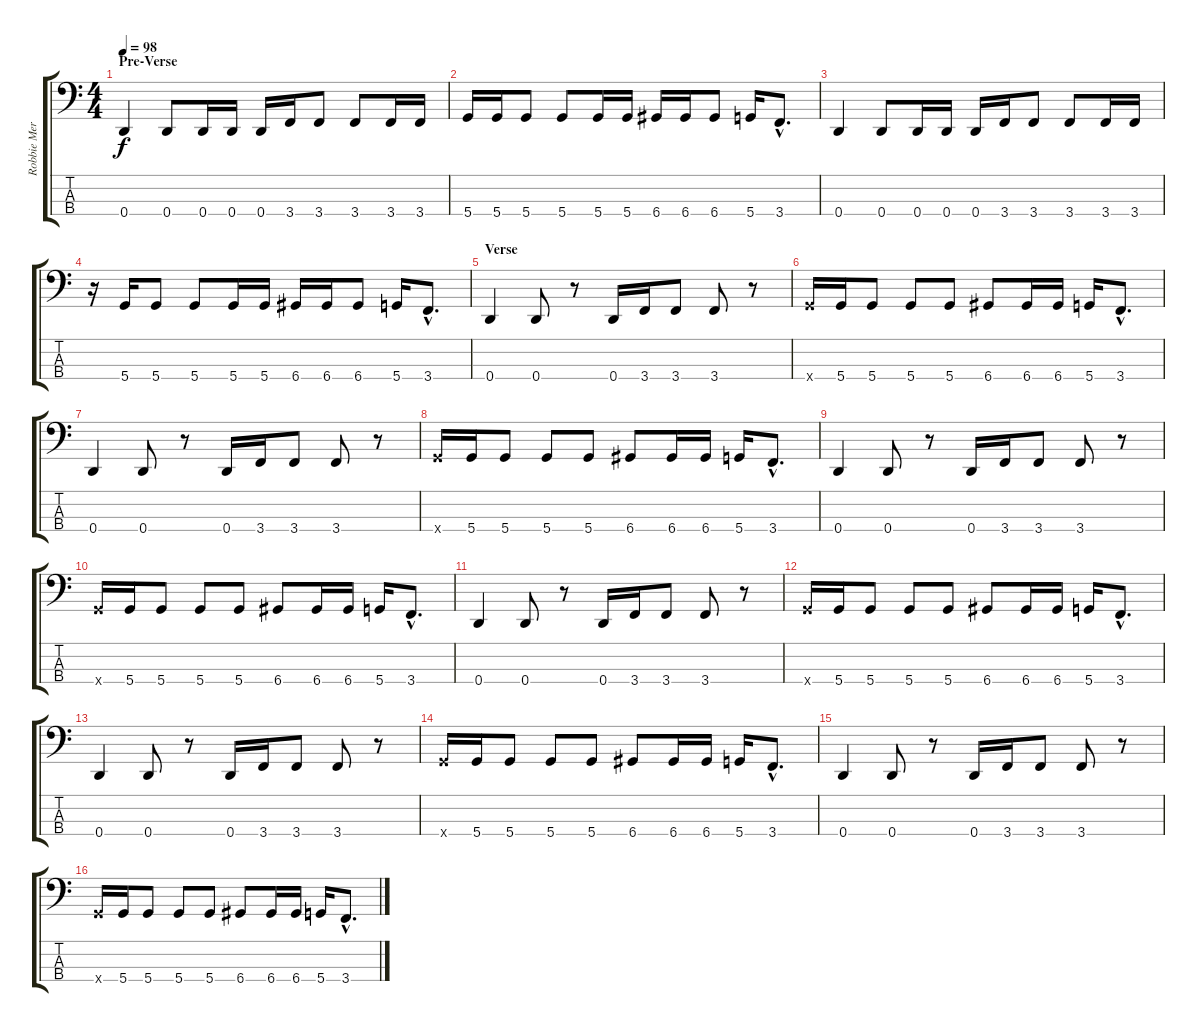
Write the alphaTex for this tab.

\track ("Robbie Merill - Bass" "Robbie Mer") {instrument electricbassfinger}
\staff {score tabs}
\tuning (G2 D2 A1 D1) {hide}
\ts (4 4)
\section ("" "Pre-Verse")
\tempo 98
\clef f4
\ks c
0.4.4{dy f} 0.4.8 0.4.16 0.4.16 0.4.16 3.4.16 3.4.8 3.4.8 3.4.16 3.4.16 |
5.4.16 5.4.16 5.4.8 5.4.8 5.4.16 5.4.16 6.4.16 6.4.16 6.4.8 5.4.16 3.4{hac}.8{d} |
0.4.4 0.4.8 0.4.16 0.4.16 0.4.16 3.4.16 3.4.8 3.4.8 3.4.16 3.4.16 |
r.16 5.4.16 5.4.8 5.4.8 5.4.16 5.4.16 6.4.16 6.4.16 6.4.8 5.4.16 3.4{hac}.8{d} |
\section ("" "Verse")
0.4.4 0.4.8 r.8 0.4.16 3.4.16 3.4.8 3.4.8 r.8 |
5.4{x}.16 5.4.16 5.4.8 5.4.8 5.4.8 6.4.8 6.4.16 6.4.16 5.4.16 3.4{hac}.8{d} |
0.4.4 0.4.8 r.8 0.4.16 3.4.16 3.4.8 3.4.8 r.8 |
5.4{x}.16 5.4.16 5.4.8 5.4.8 5.4.8 6.4.8 6.4.16 6.4.16 5.4.16 3.4{hac}.8{d} |
0.4.4 0.4.8 r.8 0.4.16 3.4.16 3.4.8 3.4.8 r.8 |
5.4{x}.16 5.4.16 5.4.8 5.4.8 5.4.8 6.4.8 6.4.16 6.4.16 5.4.16 3.4{hac}.8{d} |
0.4.4 0.4.8 r.8 0.4.16 3.4.16 3.4.8 3.4.8 r.8 |
5.4{x}.16 5.4.16 5.4.8 5.4.8 5.4.8 6.4.8 6.4.16 6.4.16 5.4.16 3.4{hac}.8{d} |
0.4.4 0.4.8 r.8 0.4.16 3.4.16 3.4.8 3.4.8 r.8 |
5.4{x}.16 5.4.16 5.4.8 5.4.8 5.4.8 6.4.8 6.4.16 6.4.16 5.4.16 3.4{hac}.8{d} |
0.4.4 0.4.8 r.8 0.4.16 3.4.16 3.4.8 3.4.8 r.8 |
5.4{x}.16 5.4.16 5.4.8 5.4.8 5.4.8 6.4.8 6.4.16 6.4.16 5.4.16 3.4{hac}.8{d}
